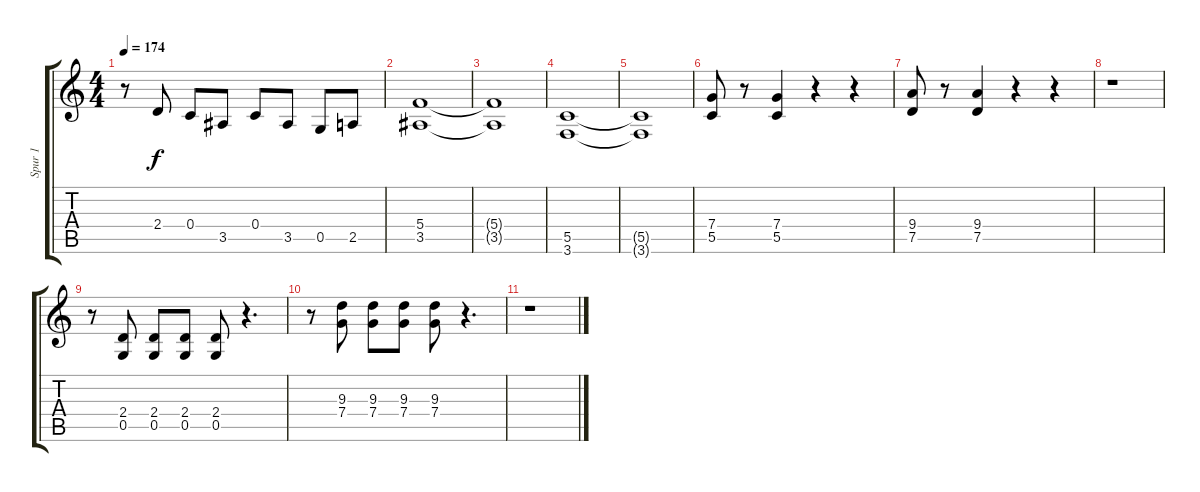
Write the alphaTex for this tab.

\track ("Spur 1" "Spur 1") {instrument overdrivenguitar}
\staff {score tabs}
\tuning (D4 A3 F3 C3 G2 D2) {hide}
\ts (4 4)
\tempo 174
\clef g2
\ks c
r.8{dy f} 2.4.8 0.4.8 3.5.8 0.4.8 3.5.8 0.5.8 2.5.8 |
(5.4 3.5).1 |
(5.4{t} 3.5{t}).1 |
(5.5 3.6).1 |
(5.5{t} 3.6{t}).1 |
(7.4 5.5).8 r.8 (7.4 5.5).4 r.4 r.4 |
(9.4 7.5).8 r.8 (9.4 7.5).4 r.4 r.4 |
r.1 |
r.8 (2.4 0.5).8 (2.4 0.5).8 (2.4 0.5).8 (2.4 0.5).8 r.4{d} |
r.8 (9.3 7.4).8 (9.3 7.4).8 (9.3 7.4).8 (9.3 7.4).8 r.4{d} |
r.1
